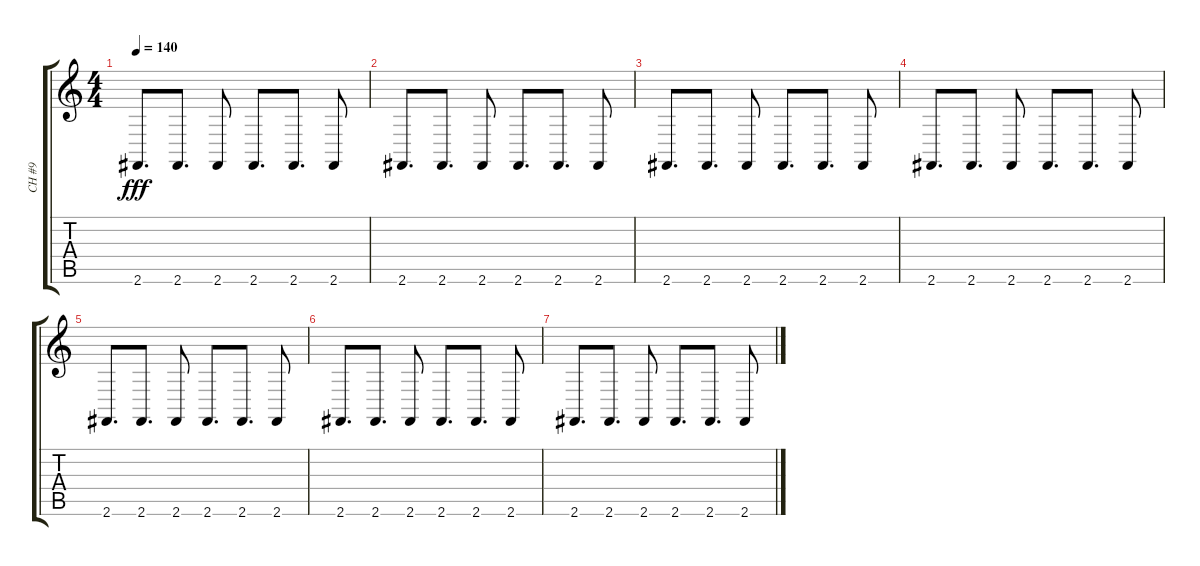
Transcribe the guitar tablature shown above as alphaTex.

\track ("CH #9" "CH #9") {instrument timpani}
\staff {score tabs}
\tuning (E4 B3 G3 D3 A2 E2) {hide}
\ts (4 4)
\tempo 140
\clef g2
\ks c
2.6.8{d dy fff} 2.6.8{d} 2.6.8 2.6.8{d} 2.6.8{d} 2.6.8 |
2.6.8{d} 2.6.8{d} 2.6.8 2.6.8{d} 2.6.8{d} 2.6.8 |
2.6.8{d} 2.6.8{d} 2.6.8 2.6.8{d} 2.6.8{d} 2.6.8 |
2.6.8{d} 2.6.8{d} 2.6.8 2.6.8{d} 2.6.8{d} 2.6.8 |
2.6.8{d volume 12} 2.6.8{d volume 12} 2.6.8{volume 11} 2.6.8{d volume 10} 2.6.8{d volume 9} 2.6.8{volume 8} |
2.6.8{d volume 8} 2.6.8{d volume 7} 2.6.8{volume 6} 2.6.8{d volume 5} 2.6.8{d volume 4} 2.6.8{volume 4} |
2.6.8{d volume 3} 2.6.8{d volume 2} 2.6.8{volume 1} 2.6.8{d volume 0} 2.6.8{d} 2.6.8
